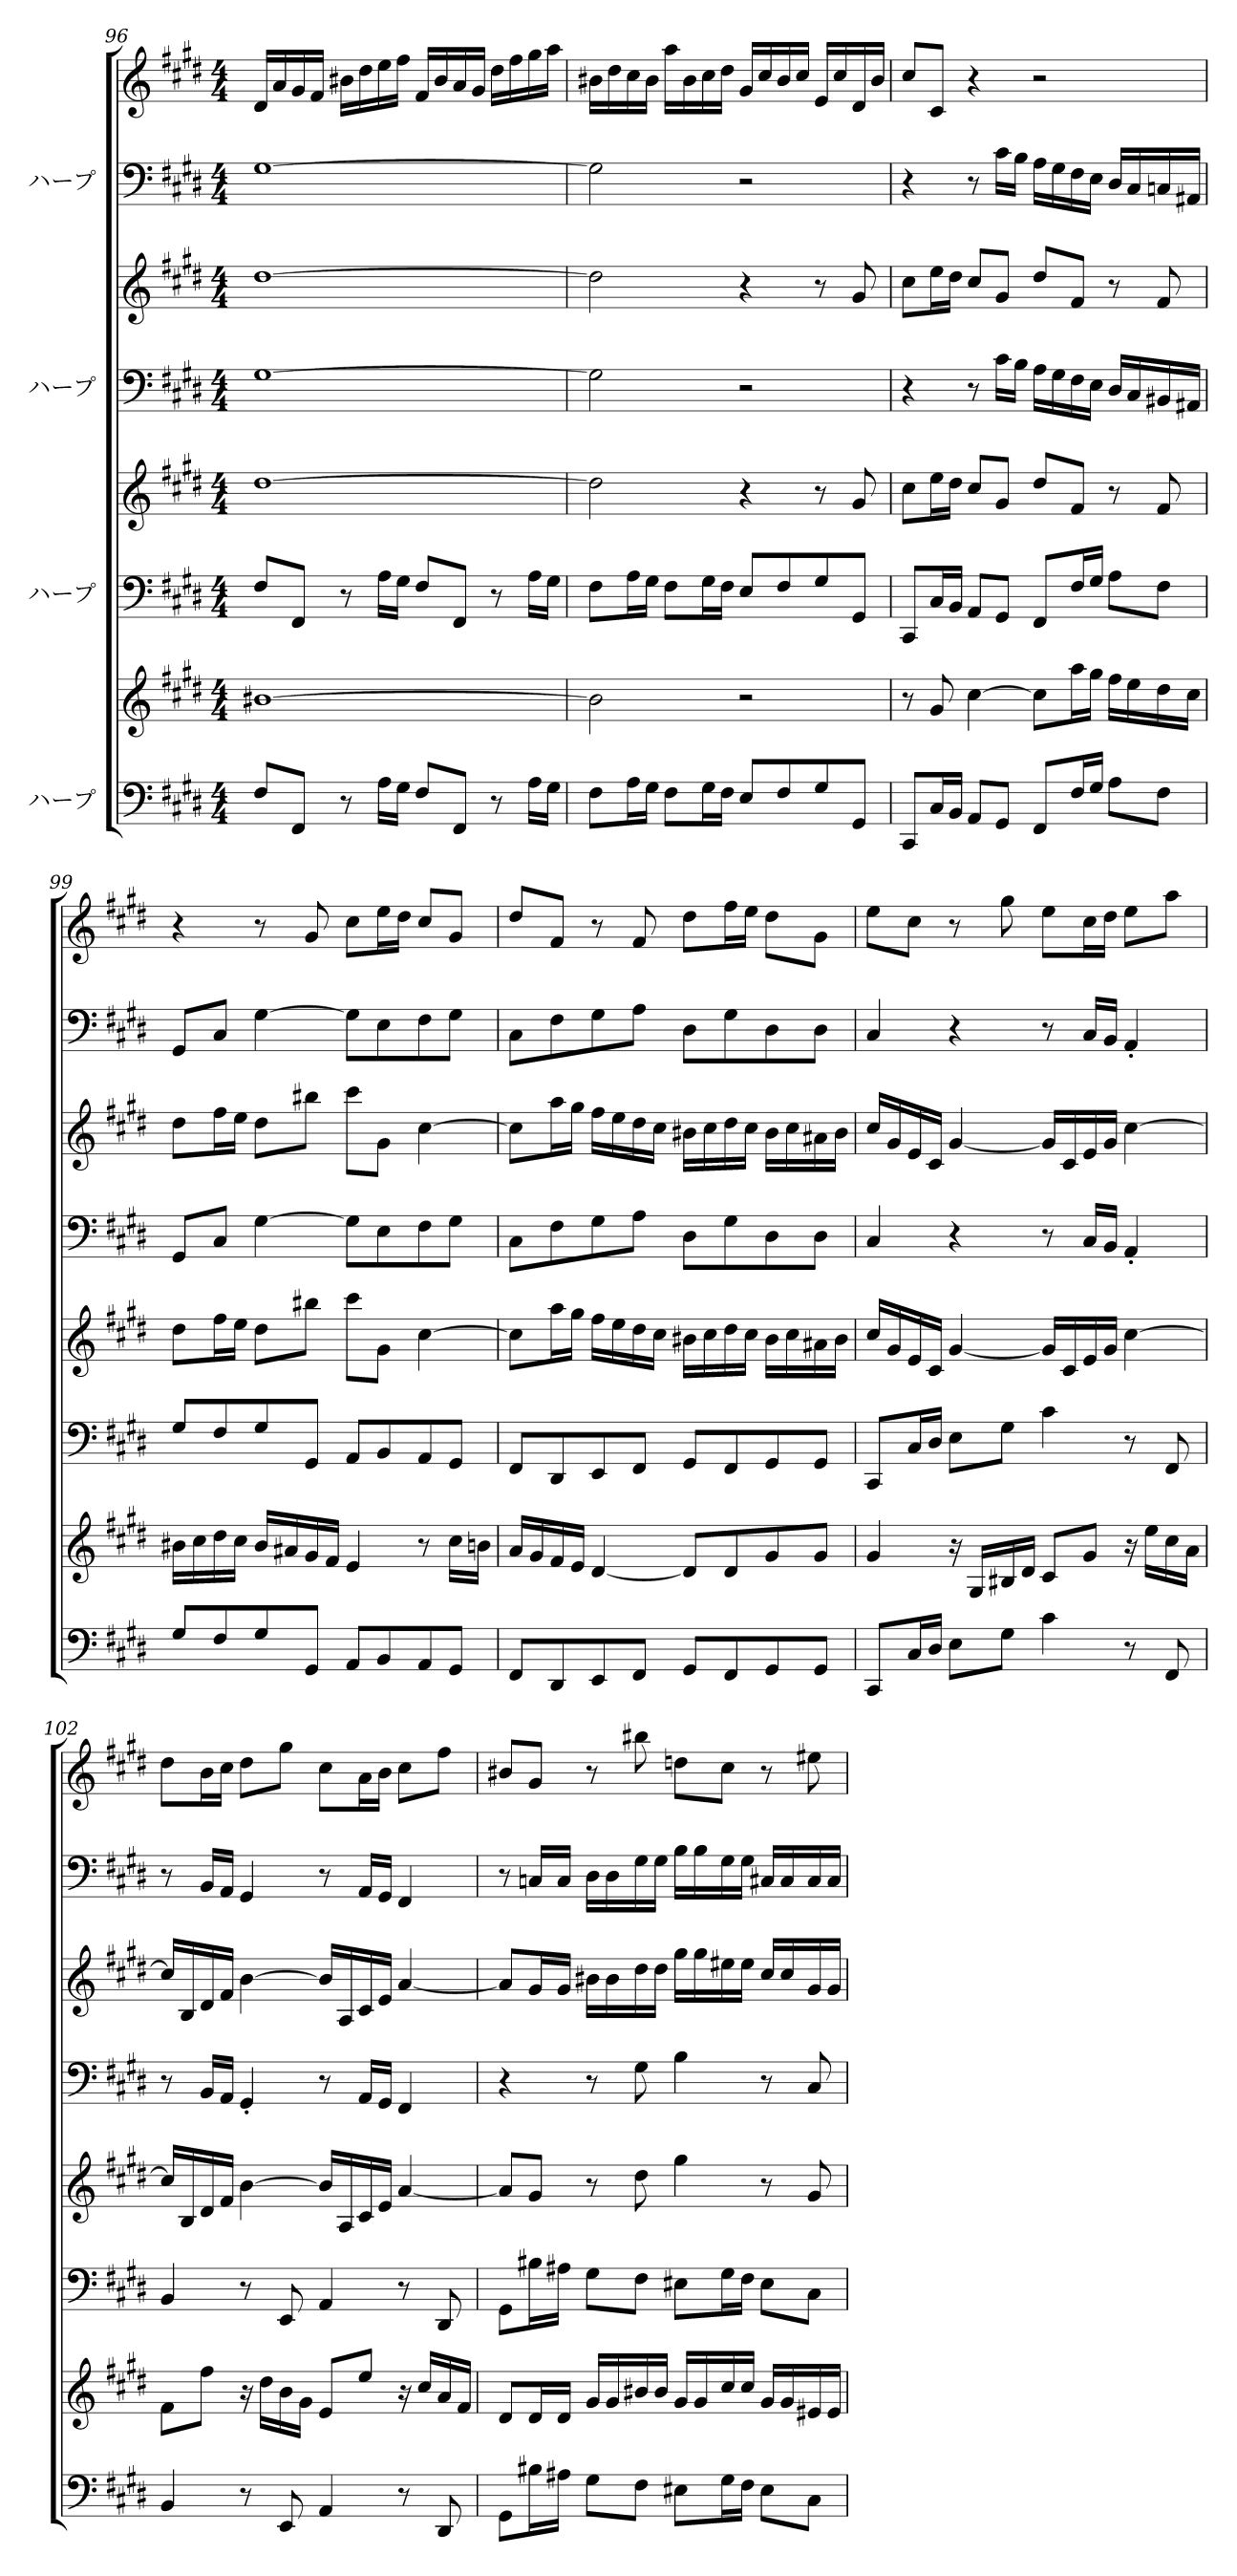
**kern	**kern	**kern	**kern	**kern	**kern	**kern	**kern
*part4	*part4	*part3	*part3	*part2	*part2	*part1	*part1
*staff8	*staff7	*staff6	*staff5	*staff4	*staff3	*staff2	*staff1
*I"ハープ	*	*I"ハープ	*	*I"ハープ	*	*I"ハープ	*
!!LO:PB:g=z
*clefF4	*clefG2	*clefF4	*clefG2	*clefF4	*clefG2	*clefF4	*clefG2
*k[f#c#g#d#]	*k[f#c#g#d#]	*k[f#c#g#d#]	*k[f#c#g#d#]	*k[f#c#g#d#]	*k[f#c#g#d#]	*k[f#c#g#d#]	*k[f#c#g#d#]
*M4/4	*M4/4	*M4/4	*M4/4	*M4/4	*M4/4	*M4/4	*M4/4
=96	=96	=96	=96	=96	=96	=96	=96
8F#/L	[1b#X	8F#/L	[1dd#	[1G#	[1dd#	[1G#	16d#/LL
.	.	.	.	.	.	.	16a/
8FF#/J	.	8FF#/J	.	.	.	.	16g#/
.	.	.	.	.	.	.	16f#/JJ
8r	.	8r	.	.	.	.	16b#X\LL
.	.	.	.	.	.	.	16dd#\
16A\LL	.	16A\LL	.	.	.	.	16ee\
16G#\JJ	.	16G#\JJ	.	.	.	.	16ff#\JJ
8F#/L	.	8F#/L	.	.	.	.	16f#/LL
.	.	.	.	.	.	.	16b#/
8FF#/J	.	8FF#/J	.	.	.	.	16a/
.	.	.	.	.	.	.	16g#/JJ
8r	.	8r	.	.	.	.	16dd#\LL
.	.	.	.	.	.	.	16ff#\
16A\LL	.	16A\LL	.	.	.	.	16gg#\
16G#\JJ	.	16G#\JJ	.	.	.	.	16aa\JJ
=97	=97	=97	=97	=97	=97	=97	=97
8F#\L	2b#\]	8F#\L	2dd#\]	2G#\]	2dd#\]	2G#\]	16b#X\LL
.	.	.	.	.	.	.	16dd#\
16A\L	.	16A\L	.	.	.	.	16cc#\
16G#\JJ	.	16G#\JJ	.	.	.	.	16b#\JJ
8F#\L	.	8F#\L	.	.	.	.	16aa\LL
.	.	.	.	.	.	.	16b#\
16G#\L	.	16G#\L	.	.	.	.	16cc#\
16F#\JJ	.	16F#\JJ	.	.	.	.	16dd#\JJ
8E/L	2r	8E/L	4r	2r	4r	2r	16g#/LL
.	.	.	.	.	.	.	16cc#/
8F#/	.	8F#/	.	.	.	.	16b#/
.	.	.	.	.	.	.	16cc#/JJ
8G#/	.	8G#/	8r	.	8r	.	16e/LL
.	.	.	.	.	.	.	16cc#/
8GG#/J	.	8GG#/J	8g#/	.	8g#/	.	16d#/
.	.	.	.	.	.	.	16b#/JJ
!!LO:PB:g=z
=98	=98	=98	=98	=98	=98	=98	=98
8CC#/L	8r	8CC#/L	8cc#\L	4r	8cc#\L	4r	8cc#/L
16C#/L	8g#/	16C#/L	16ee\L	.	16ee\L	.	8c#/J
16BB/JJ	.	16BB/JJ	16dd#\JJ	.	16dd#\JJ	.	.
8AA/L	[4cc#\	8AA/L	8cc#/L	8r	8cc#/L	8r	4r
8GG#/J	.	8GG#/J	8g#/J	16c#\LL	8g#/J	16c#\LL	.
.	.	.	.	16B\JJ	.	16B\JJ	.
8FF#/L	8cc#\L]	8FF#/L	8dd#/L	16A\LL	8dd#/L	16A\LL	2r
.	.	.	.	16G#\	.	16G#\	.
16F#/L	16aa\L	16F#/L	8f#/J	16F#\	8f#/J	16F#\	.
16G#/JJ	16gg#\JJ	16G#/JJ	.	16E\JJ	.	16E\JJ	.
8A\L	16ff#\LL	8A\L	8r	16D#/LL	8r	16D#/LL	.
.	16ee\	.	.	16C#/	.	16C#/	.
8F#\J	16dd#\	8F#\J	8f#/	16BB#X/	8f#/	16Cn/	.
.	16cc#\JJ	.	.	16AA#X/JJ	.	16AA#X/JJ	.
=99	=99	=99	=99	=99	=99	=99	=99
8G#/L	16b#X\LL	8G#/L	8dd#\L	8GG#/L	8dd#\L	8GG#/L	4r
.	16cc#\	.	.	.	.	.	.
8F#/	16dd#\	8F#/	16ff#\L	8C#/J	16ff#\L	8C#/J	.
.	16cc#\JJ	.	16ee\JJ	.	16ee\JJ	.	.
8G#/	16b#/LL	8G#/	8dd#\L	[4G#\	8dd#\L	[4G#\	8r
.	16a#X/	.	.	.	.	.	.
8GG#/J	16g#/	8GG#/J	8bb#X\J	.	8bb#X\J	.	8g#/
.	16f#/JJ	.	.	.	.	.	.
8AA/L	4e/	8AA/L	8ccc#\L	8G#\L]	8ccc#\L	8G#\L]	8cc#\L
8BB/	.	8BB/	8g#\J	8E\	8g#\J	8E\	16ee\L
.	.	.	.	.	.	.	16dd#\JJ
8AA/	8r	8AA/	[4cc#\	8F#\	[4cc#\	8F#\	8cc#/L
8GG#/J	16cc#\LL	8GG#/J	.	8G#\J	.	8G#\J	8g#/J
.	16bn\JJ	.	.	.	.	.	.
!!LO:PB:g=z
=100	=100	=100	=100	=100	=100	=100	=100
8FF#/L	16a/LL	8FF#/L	8cc#\L]	8C#\L	8cc#\L]	8C#\L	8dd#/L
.	16g#/	.	.	.	.	.	.
8DD#/	16f#/	8DD#/	16aa\L	8F#\	16aa\L	8F#\	8f#/J
.	16e/JJ	.	16gg#\JJ	.	16gg#\JJ	.	.
8EE/	[4d#/	8EE/	16ff#\LL	8G#\	16ff#\LL	8G#\	8r
.	.	.	16ee\	.	16ee\	.	.
8FF#/J	.	8FF#/J	16dd#\	8A\J	16dd#\	8A\J	8f#/
.	.	.	16cc#\JJ	.	16cc#\JJ	.	.
8GG#/L	8d#/L]	8GG#/L	16b#X\LL	8D#\L	16b#X\LL	8D#\L	8dd#\L
.	.	.	16cc#\	.	16cc#\	.	.
8FF#/	8d#/	8FF#/	16dd#\	8G#\	16dd#\	8G#\	16ff#\L
.	.	.	16cc#\JJ	.	16cc#\JJ	.	16ee\JJ
8GG#/	8g#/	8GG#/	16b#\LL	8D#\	16b#\LL	8D#\	8dd#\L
.	.	.	16cc#\	.	16cc#\	.	.
8GG#/J	8g#/J	8GG#/J	16a#X\	8D#\J	16a#X\	8D#\J	8g#\J
.	.	.	16b#\JJ	.	16b#\JJ	.	.
=101	=101	=101	=101	=101	=101	=101	=101
8CC#/L	4g#/	8CC#/L	16cc#/LL	4C#/	16cc#/LL	4C#/	8ee\L
.	.	.	16g#/	.	16g#/	.	.
16C#/L	.	16C#/L	16e/	.	16e/	.	8cc#\J
16D#/JJ	.	16D#/JJ	16c#/JJ	.	16c#/JJ	.	.
8E\L	16r	8E\L	[4g#/	4r	[4g#/	4r	8r
.	16G#/LL	.	.	.	.	.	.
8G#\J	16B#X/	8G#\J	.	.	.	.	8gg#\
.	16d#/JJ	.	.	.	.	.	.
4c#\	8c#/L	4c#\	16g#/LL]	8r	16g#/LL]	8r	8ee\L
.	.	.	16c#/	.	16c#/	.	.
.	8g#/J	.	16e/	16C#/LL	16e/	16C#/LL	16cc#\L
.	.	.	16g#/JJ	16BB/JJ	16g#/JJ	16BB/JJ	16dd#\JJ
8r	16r	8r	[4cc#\	4AA'/	[4cc#\	4AA'/	8ee\L
.	16ee\LL	.	.	.	.	.	.
8FF#/	16cc#\	8FF#/	.	.	.	.	8aa\J
.	16a\JJ	.	.	.	.	.	.
!!LO:PB:g=z
=102	=102	=102	=102	=102	=102	=102	=102
4BB/	8f#\L	4BB/	16cc#/LL]	8r	16cc#/LL]	8r	8dd#\L
.	.	.	16B/	.	16B/	.	.
.	8ff#\J	.	16d#/	16BB/LL	16d#/	16BB/LL	16b\L
.	.	.	16f#/JJ	16AA/JJ	16f#/JJ	16AA/JJ	16cc#\JJ
8r	16r	8r	[4b\	4GG#'/	[4b\	4GG#/	8dd#\L
.	16dd#\LL	.	.	.	.	.	.
8EE/	16b\	8EE/	.	.	.	.	8gg#\J
.	16g#\JJ	.	.	.	.	.	.
4AA/	8e/L	4AA/	16b/LL]	8r	16b/LL]	8r	8cc#\L
.	.	.	16A/	.	16A/	.	.
.	8ee/J	.	16c#/	16AA/LL	16c#/	16AA/LL	16a\L
.	.	.	16e/JJ	16GG#/JJ	16e/JJ	16GG#/JJ	16b\JJ
8r	16r	8r	[4a/	4FF#/	[4a/	4FF#/	8cc#\L
.	16cc#/LL	.	.	.	.	.	.
8DD#/	16a/	8DD#/	.	.	.	.	8ff#\J
.	16f#/JJ	.	.	.	.	.	.
=103	=103	=103	=103	=103	=103	=103	=103
8GG#\L	8d#/L	8GG#\L	8a/L]	4r	8a/L]	8r	8b#X/L
16B#X\L	16d#/L	16B#X\L	8g#/J	.	16g#/L	16Cn/LL	8g#/J
16A#X\JJ	16d#/JJ	16A#X\JJ	.	.	16g#/JJ	16C/JJ	.
8G#\L	16g#/LL	8G#\L	8r	8r	16b#X\LL	16D#\LL	8r
.	16g#/	.	.	.	16b#\	16D#\	.
8F#\J	16b#X/	8F#\J	8dd#\	8G#\	16dd#\	16G#\	8bb#X\
.	16b#/JJ	.	.	.	16dd#\JJ	16G#\JJ	.
8E#X\L	16g#/LL	8E#X\L	4gg#\	4B\	16gg#\LL	16B\LL	8ddn\L
.	16g#/	.	.	.	16gg#\	16B\	.
16G#\L	16cc#/	16G#\L	.	.	16ee#X\	16G#\	8cc#\J
16F#\JJ	16cc#/JJ	16F#\JJ	.	.	16ee#\JJ	16G#\JJ	.
8E#\L	16g#/LL	8E#\L	8r	8r	16cc#/LL	16C#X/LL	8r
.	16g#/	.	.	.	16cc#/	16C#/	.
8C#\J	16e#X/	8C#\J	8g#/	8C#/	16g#/	16C#/	8ee#X\
.	16e#/JJ	.	.	.	16g#/JJ	16C#/JJ	.
=	=	=	=	=	=	=	=
*-	*-	*-	*-	*-	*-	*-	*-
